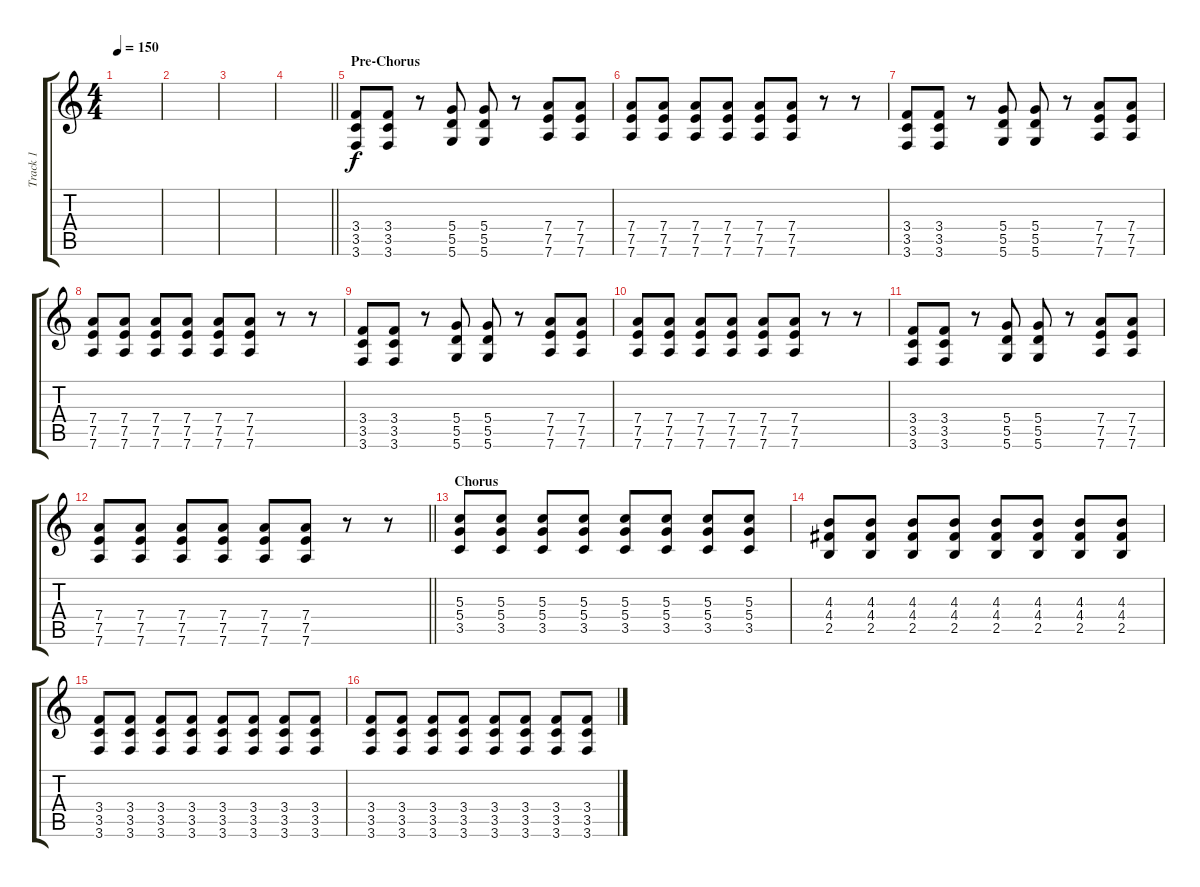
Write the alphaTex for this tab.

\track ("Track 1" "Track 1") {instrument overdrivenguitar}
\staff {score tabs}
\tuning (E4 B3 G3 D3 A2 D2) {hide}
\ts (4 4)
\tempo 150
\clef g2
\ks c
|
|
|
\barLineRight lightlight
|
\section ("" "Pre-Chorus")
(3.4 3.5 3.6).8 (3.4 3.5 3.6).8 r.8 (5.4 5.5 5.6).8 (5.4 5.5 5.6).8 r.8 (7.4 7.5 7.6).8 (7.4 7.5 7.6).8 |
(7.4 7.5 7.6).8 (7.4 7.5 7.6).8 (7.4 7.5 7.6).8 (7.4 7.5 7.6).8 (7.4 7.5 7.6).8 (7.4 7.5 7.6).8 r.8 r.8 |
(3.4 3.5 3.6).8 (3.4 3.5 3.6).8 r.8 (5.4 5.5 5.6).8 (5.4 5.5 5.6).8 r.8 (7.4 7.5 7.6).8 (7.4 7.5 7.6).8 |
(7.4 7.5 7.6).8 (7.4 7.5 7.6).8 (7.4 7.5 7.6).8 (7.4 7.5 7.6).8 (7.4 7.5 7.6).8 (7.4 7.5 7.6).8 r.8 r.8 |
(3.4 3.5 3.6).8 (3.4 3.5 3.6).8 r.8 (5.4 5.5 5.6).8 (5.4 5.5 5.6).8 r.8 (7.4 7.5 7.6).8 (7.4 7.5 7.6).8 |
(7.4 7.5 7.6).8 (7.4 7.5 7.6).8 (7.4 7.5 7.6).8 (7.4 7.5 7.6).8 (7.4 7.5 7.6).8 (7.4 7.5 7.6).8 r.8 r.8 |
(3.4 3.5 3.6).8 (3.4 3.5 3.6).8 r.8 (5.4 5.5 5.6).8 (5.4 5.5 5.6).8 r.8 (7.4 7.5 7.6).8 (7.4 7.5 7.6).8 |
\barLineRight lightlight
(7.4 7.5 7.6).8 (7.4 7.5 7.6).8 (7.4 7.5 7.6).8 (7.4 7.5 7.6).8 (7.4 7.5 7.6).8 (7.4 7.5 7.6).8 r.8 r.8 |
\section ("" "Chorus")
(5.3 5.4 3.5).8 (5.3 5.4 3.5).8 (5.3 5.4 3.5).8 (5.3 5.4 3.5).8 (5.3 5.4 3.5).8 (5.3 5.4 3.5).8 (5.3 5.4 3.5).8 (5.3 5.4 3.5).8 |
(4.3 4.4 2.5).8 (4.3 4.4 2.5).8 (4.3 4.4 2.5).8 (4.3 4.4 2.5).8 (4.3 4.4 2.5).8 (4.3 4.4 2.5).8 (4.3 4.4 2.5).8 (4.3 4.4 2.5).8 |
(3.4 3.5 3.6).8 (3.4 3.5 3.6).8 (3.4 3.5 3.6).8 (3.4 3.5 3.6).8 (3.4 3.5 3.6).8 (3.4 3.5 3.6).8 (3.4 3.5 3.6).8 (3.4 3.5 3.6).8 |
(3.4 3.5 3.6).8 (3.4 3.5 3.6).8 (3.4 3.5 3.6).8 (3.4 3.5 3.6).8 (3.4 3.5 3.6).8 (3.4 3.5 3.6).8 (3.4 3.5 3.6).8 (3.4 3.5 3.6).8
